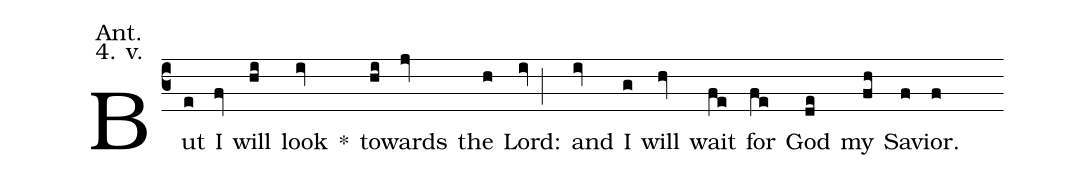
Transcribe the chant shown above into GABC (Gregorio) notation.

annotation: Ant.;
annotation: 4. v.;
%%
(c3) But(e) I(fv) will(hi) look(iv) <sp>*</sp>() to(hi)wards(jv) the(h) Lord:(iv;) and(iv) I(g) will(hv) wait(fe) for(fe) God(de) my(fh) Sav(f)ior.(f)
